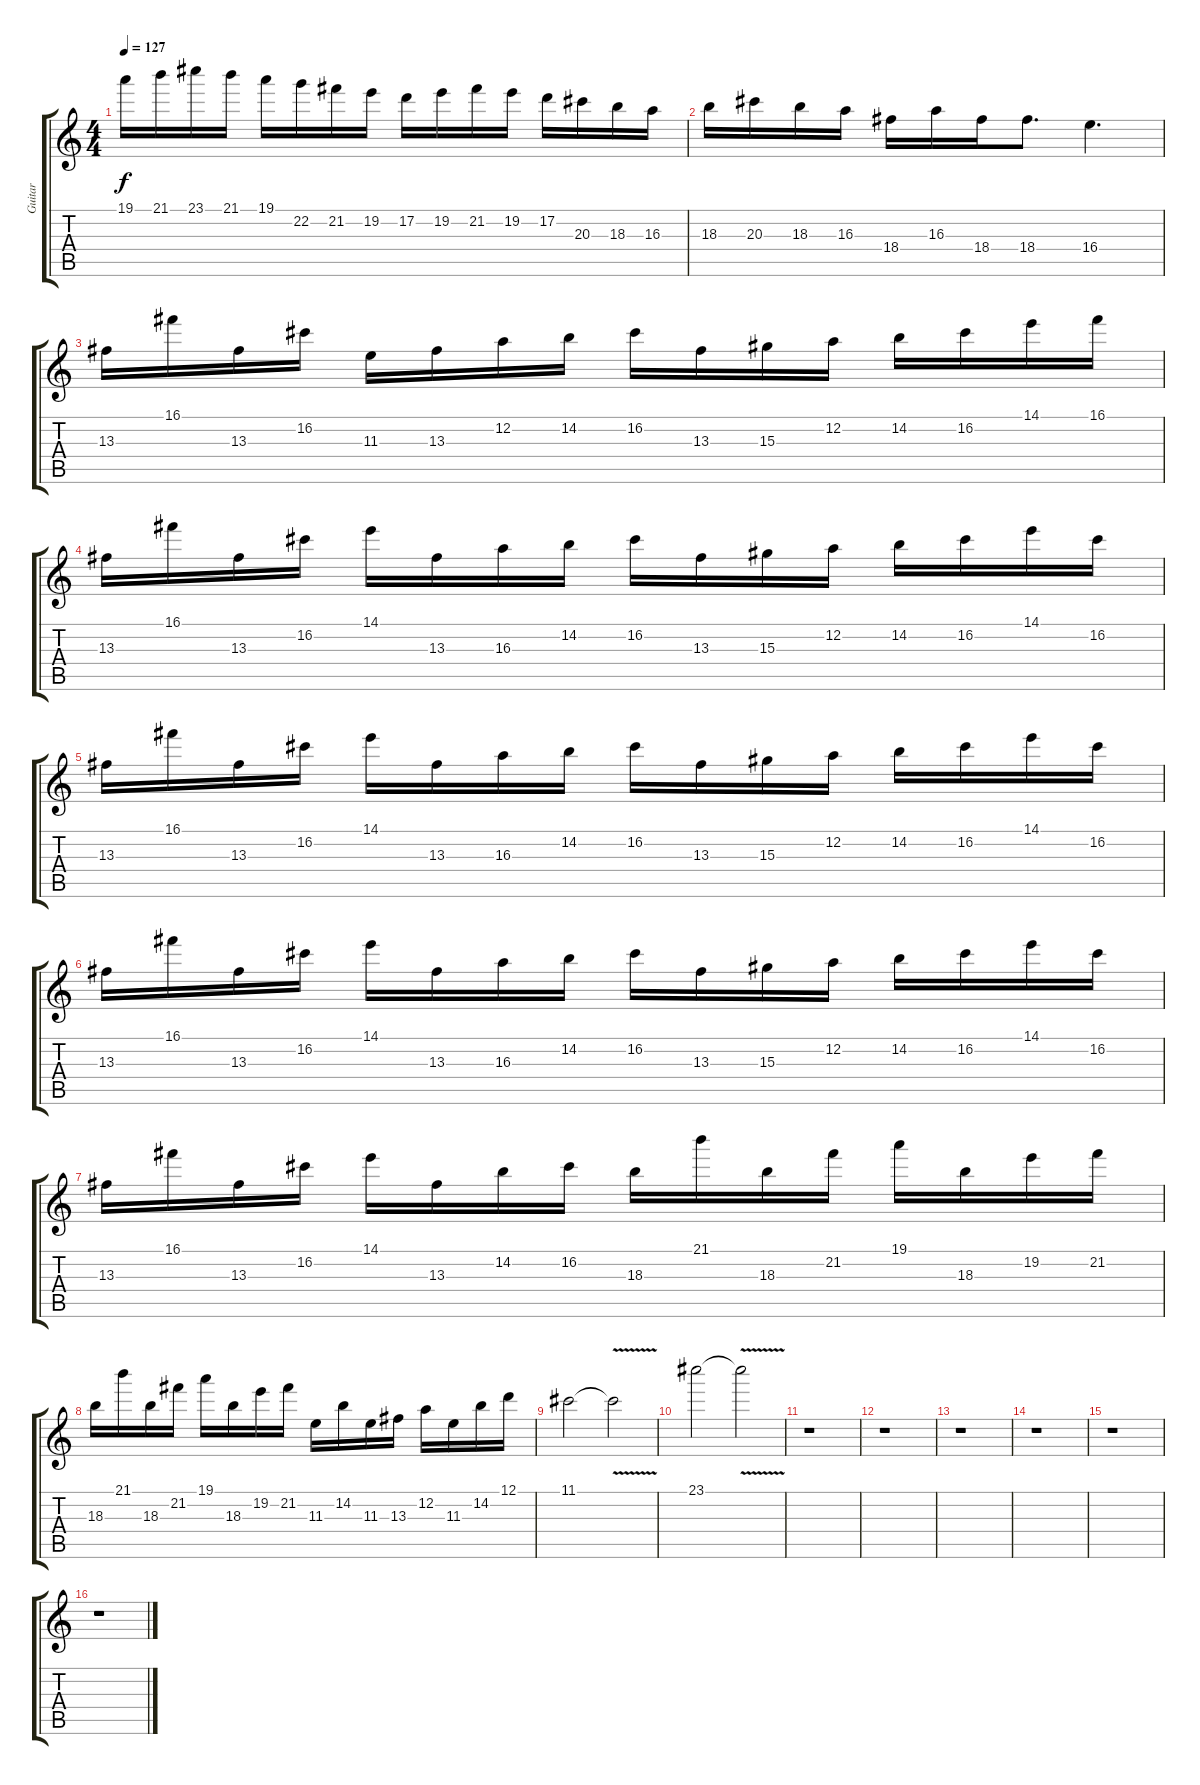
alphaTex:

\track ("Guitar" "Guitar") {instrument distortionguitar}
\staff {score tabs}
\tuning (D4 A3 F3 C3 G2 D2) {hide}
\ts (4 4)
\tempo 127
\clef g2
\ks c
19.1.16{dy f} 21.1.16 23.1.16 21.1.16 19.1.16 22.2.16 21.2.16 19.2.16 17.2.16 19.2.16 21.2.16 19.2.16 17.2.16 20.3.16 18.3.16 16.3.16 |
18.3.16 20.3.16 18.3.16 16.3.16 18.4.16 16.3.16 18.4.16 18.4.8{d} 16.4.4{d} |
13.3.16 16.1.16 13.3.16 16.2.16 11.3.16 13.3.16 12.2.16 14.2.16 16.2.16 13.3.16 15.3.16 12.2.16 14.2.16 16.2.16 14.1.16 16.1.16 |
13.3.16 16.1.16 13.3.16 16.2.16 14.1.16 13.3.16 16.3.16 14.2.16 16.2.16 13.3.16 15.3.16 12.2.16 14.2.16 16.2.16 14.1.16 16.2.16 |
13.3.16 16.1.16 13.3.16 16.2.16 14.1.16 13.3.16 16.3.16 14.2.16 16.2.16 13.3.16 15.3.16 12.2.16 14.2.16 16.2.16 14.1.16 16.2.16 |
13.3.16 16.1.16 13.3.16 16.2.16 14.1.16 13.3.16 16.3.16 14.2.16 16.2.16 13.3.16 15.3.16 12.2.16 14.2.16 16.2.16 14.1.16 16.2.16 |
13.3.16 16.1.16 13.3.16 16.2.16 14.1.16 13.3.16 14.2.16 16.2.16 18.3.16 21.1.16 18.3.16 21.2.16 19.1.16 18.3.16 19.2.16 21.2.16 |
18.3.16 21.1.16 18.3.16 21.2.16 19.1.16 18.3.16 19.2.16 21.2.16 11.3.16 14.2.16 11.3.16 13.3.16 12.2.16 11.3.16 14.2.16 12.1.16 |
11.1.2 11.1{v t}.2 |
23.1.2 23.1{v t}.2 |
r.1 |
r.1 |
r.1 |
r.1 |
r.1 |
r.1
